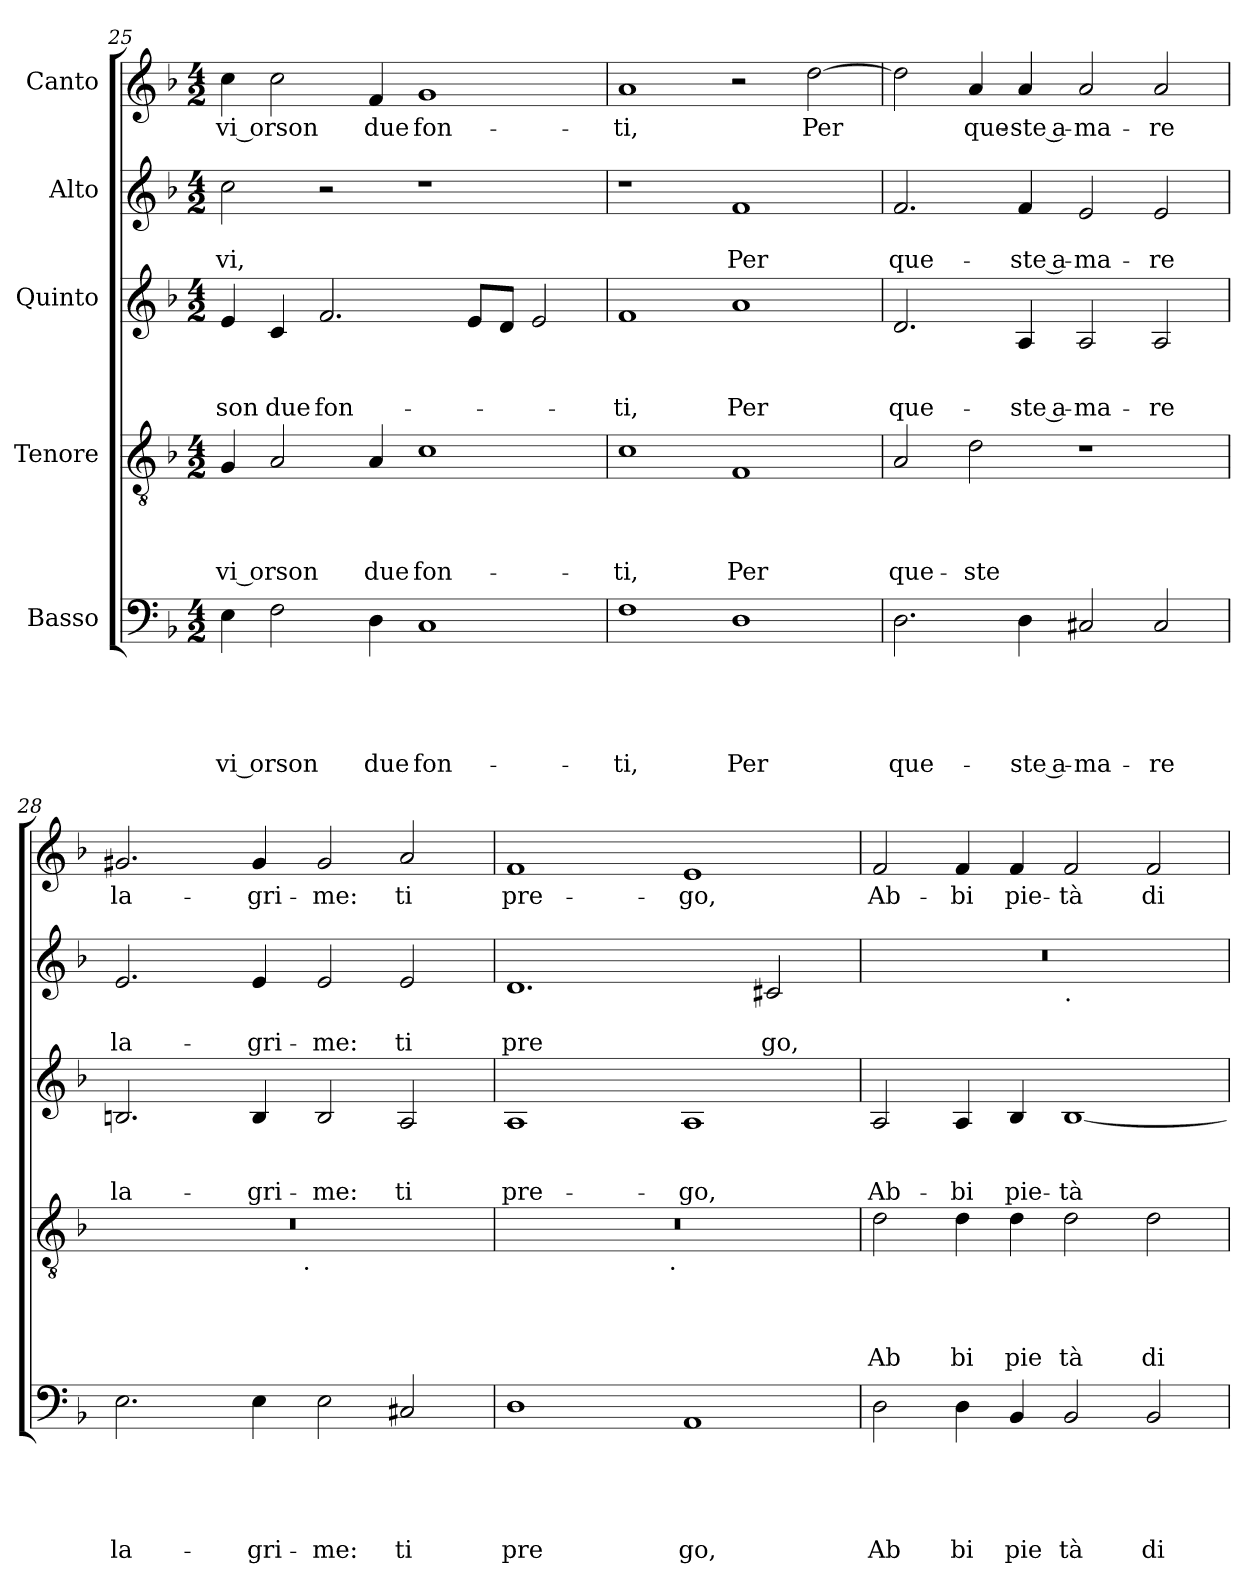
**kern	**text	**text	**text	**text	**text	**kern	**text	**text	**text	**text	**kern	**text	**text	**text	**kern	**text	**text	**kern	**text
*part5	*part5	*part5	*part5	*part5	*part5	*part4	*part4	*part4	*part4	*part4	*part3	*part3	*part3	*part3	*part2	*part2	*part2	*part1	*part1
*staff5	*staff5	*staff5	*staff5	*staff5	*staff5	*staff4	*staff4	*staff4	*staff4	*staff4	*staff3	*staff3	*staff3	*staff3	*staff2	*staff2	*staff2	*staff1	*staff1
*I"Basso	*	*	*	*	*	*I"Tenore	*	*	*	*	*I"Quinto	*	*	*	*I"Alto	*	*	*I"Canto	*
*clefF4	*	*	*	*	*	*clefGv2	*	*	*	*	*clefG2	*	*	*	*clefG2	*	*	*clefG2	*
*k[b-]	*	*	*	*	*	*k[b-]	*	*	*	*	*k[b-]	*	*	*	*k[b-]	*	*	*k[b-]	*
*F:	*	*	*	*	*	*F:	*	*	*	*	*F:	*	*	*	*F:	*	*	*F:	*
*M4/2	*	*	*	*	*	*M4/2	*	*	*	*	*M4/2	*	*	*	*M4/2	*	*	*M4/2	*
=25	=25	=25	=25	=25	=25	=25	=25	=25	=25	=25	=25	=25	=25	=25	=25	=25	=25	=25	=25
!	!	!	!	!	!LO:LY:b:rj	!	!	!	!	!LO:LY:b:rj	!	!	!	!LO:LY:b	!	!	!LO:LY:b	!	!LO:LY:b:rj
4E\	.	.	.	.	-vi orson	4G/	.	.	.	-vi orson	4e/	.	.	son	2cc\	.	-vi,	4cc\	-vi orson
!	!	!	!	!	!	!	!	!	!	!	!	!	!	!LO:LY:b	!	!	!	!	!
2F\	.	.	.	.	.	2A/	.	.	.	.	4c/	.	.	due	.	.	.	2cc\	.
!	!	!	!	!	!	!	!	!	!	!	!	!	!	!LO:LY:b	!	!	!	!	!
.	.	.	.	.	.	.	.	.	.	.	2.f/	.	.	fon-	2r	.	.	.	.
!	!	!	!	!	!LO:LY:b	!	!	!	!	!LO:LY:b	!	!	!	!	!	!	!	!	!LO:LY:b
4D\	.	.	.	.	due	4A/	.	.	.	due	.	.	.	.	.	.	.	4f/	due
!	!	!	!	!	!LO:LY:b	!	!	!	!	!LO:LY:b	!	!	!	!	!	!	!	!	!LO:LY:b
1C	.	.	.	.	fon-	1c	.	.	.	fon-	.	.	.	.	1r	.	.	1g	fon-
.	.	.	.	.	.	.	.	.	.	.	8e/L	.	.	.	.	.	.	.	.
.	.	.	.	.	.	.	.	.	.	.	8d/J	.	.	.	.	.	.	.	.
.	.	.	.	.	.	.	.	.	.	.	2e/	.	.	.	.	.	.	.	.
=26	=26	=26	=26	=26	=26	=26	=26	=26	=26	=26	=26	=26	=26	=26	=26	=26	=26	=26	=26
!	!	!	!	!	!LO:LY:b	!	!	!	!	!LO:LY:b	!	!	!	!LO:LY:b	!	!	!	!	!LO:LY:b
1F	.	.	.	.	-ti,	1c	.	.	.	-ti,	1f	.	.	-ti,	1r	.	.	1a	-ti,
!	!	!	!	!	!LO:LY:b	!	!	!	!	!LO:LY:b	!	!	!	!LO:LY:b	!	!	!LO:LY:b	!	!
1D	.	.	.	.	Per	1F	.	.	.	Per	1a	.	.	Per	1f	.	Per	2r	.
!	!	!	!	!	!	!	!	!	!	!	!	!	!	!	!	!	!	!	!LO:LY:b
.	.	.	.	.	.	.	.	.	.	.	.	.	.	.	.	.	.	[>2dd\	Per
=27	=27	=27	=27	=27	=27	=27	=27	=27	=27	=27	=27	=27	=27	=27	=27	=27	=27	=27	=27
!	!	!	!	!	!LO:LY:b	!	!	!	!	!LO:LY:b	!	!	!	!LO:LY:b	!	!	!LO:LY:b	!	!
2.D\	.	.	.	.	que-	2A/	.	.	.	que-	2.d/	.	.	que-	2.f/	.	que-	2dd\]	.
!	!	!	!	!	!	!	!	!	!	!LO:LY:b	!	!	!	!	!	!	!	!	!LO:LY:b
.	.	.	.	.	.	2d\	.	.	.	-ste	.	.	.	.	.	.	.	4a/	que-
!	!	!	!	!	!LO:LY:b:rj	!	!	!	!	!	!	!	!	!LO:LY:b:rj	!	!	!LO:LY:b:rj	!	!LO:LY:b:rj
4D\	.	.	.	.	-ste a-	.	.	.	.	.	4A/	.	.	-ste a-	4f/	.	-ste a-	4a/	-ste a-
!	!	!	!	!	!LO:LY:b	!	!	!	!	!	!	!	!	!LO:LY:b	!	!	!LO:LY:b	!	!LO:LY:b
2C#X/	.	.	.	.	-ma-	1r	.	.	.	.	2A/	.	.	-ma-	2e/	.	-ma-	2a/	-ma-
!	!	!	!	!	!LO:LY:b	!	!	!	!	!	!	!	!	!LO:LY:b	!	!	!LO:LY:b	!	!LO:LY:b
2C#/	.	.	.	.	-re	.	.	.	.	.	2A/	.	.	-re	2e/	.	-re	2a/	-re
=28	=28	=28	=28	=28	=28	=28	=28	=28	=28	=28	=28	=28	=28	=28	=28	=28	=28	=28	=28
!	!	!	!	!	!LO:LY:b	!	!	!	!	!	!	!	!	!LO:LY:b	!	!	!LO:LY:b	!	!LO:LY:b
*	*	*	*	*	*	*^	*	*	*	*	*	*	*	*	*	*	*	*	*
2.E\	.	.	.	.	la-	0r	2ryy	.	.	.	.	2.Bn/	.	.	la-	2.e/	.	la-	2.g#X/	la-
.	.	.	.	.	.	.	4...ryy	.	.	.	.	.	.	.	.	.	.	.	.	.
!	!	!	!	!	!LO:LY:b	!	!	!	!	!	!	!	!	!	!LO:LY:b	!	!	!LO:LY:b	!	!LO:LY:b
4E\	.	.	.	.	-gri-	.	.	.	.	.	.	4B/	.	.	-gri-	4e/	.	-gri-	4g#/	-gri-
!	!	!	!	!	!	!	!LO:TX:b:t=.	!	!	!	!	!	!	!	!	!	!	!	!	!
.	.	.	.	.	.	.	1ryy	.	.	.	.	.	.	.	.	.	.	.	.	.
!	!	!	!	!	!LO:LY:b	!	!	!	!	!	!	!	!	!	!LO:LY:b	!	!	!LO:LY:b	!	!LO:LY:b
2E\	.	.	.	.	-me:	.	.	.	.	.	.	2B/	.	.	-me:	2e/	.	-me:	2g#/	-me:
!	!	!	!	!	!LO:LY:b	!	!	!	!	!	!	!	!	!	!LO:LY:b	!	!	!LO:LY:b	!	!LO:LY:b
2C#X/	.	.	.	.	ti	.	.	.	.	.	.	2A/	.	.	ti	2e/	.	ti	2a/	ti
.	.	.	.	.	.	.	32ryy	.	.	.	.	.	.	.	.	.	.	.	.	.
!!LO:LB:g=z
=29	=29	=29	=29	=29	=29	=29	=29	=29	=29	=29	=29	=29	=29	=29	=29	=29	=29	=29	=29	=29
!	!	!	!	!	!LO:LY:b	!	!	!	!	!	!	!	!	!	!LO:LY:b	!	!	!LO:LY:b	!	!LO:LY:b
1D	.	.	.	.	pre	0r	2ryy	.	.	.	.	1A	.	.	pre-	1.d	.	pre	1f	pre-
.	.	.	.	.	.	.	4...ryy	.	.	.	.	.	.	.	.	.	.	.	.	.
!	!	!	!	!	!	!	!LO:TX:b:t=.	!	!	!	!	!	!	!	!	!	!	!	!	!
.	.	.	.	.	.	.	1ryy	.	.	.	.	.	.	.	.	.	.	.	.	.
!	!	!	!	!	!LO:LY:b	!	!	!	!	!	!	!	!	!	!LO:LY:b	!	!	!	!	!LO:LY:b
1AA	.	.	.	.	go,	.	.	.	.	.	.	1A	.	.	-go,	.	.	.	1e	-go,
!	!	!	!	!	!	!	!	!	!	!	!	!	!	!	!	!	!	!LO:LY:b	!	!
.	.	.	.	.	.	.	.	.	.	.	.	.	.	.	.	2c#X/	.	go,	.	.
.	.	.	.	.	.	.	32ryy	.	.	.	.	.	.	.	.	.	.	.	.	.
=30	=30	=30	=30	=30	=30	=30	=30	=30	=30	=30	=30	=30	=30	=30	=30	=30	=30	=30	=30	=30
!	!	!	!	!	!LO:LY:b	!	!	!	!	!	!LO:LY:b	!	!	!	!LO:LY:b	!	!	!	!	!LO:LY:b
*	*	*	*	*	*	*v	*v	*	*	*	*	*	*	*	*	*^	*	*	*	*
2D\	.	.	.	.	Ab	2d\	.	.	.	Ab	2A/	.	.	Ab-	0r	1ryy	.	.	2f/	Ab-
!	!	!	!	!	!LO:LY:b	!	!	!	!	!LO:LY:b	!	!	!	!LO:LY:b	!	!	!	!	!	!LO:LY:b
4D\	.	.	.	.	bi	4d\	.	.	.	bi	4A/	.	.	-bi	.	.	.	.	4f/	-bi
!	!	!	!	!	!LO:LY:b	!	!	!	!	!LO:LY:b	!	!	!	!LO:LY:b	!	!	!	!	!	!LO:LY:b
4BB-/	.	.	.	.	pie	4d\	.	.	.	pie	4B-/	.	.	pie-	.	.	.	.	4f/	pie-
!	!	!	!	!	!	!	!	!	!	!	!	!	!	!	!	!LO:TX:b:t=.	!	!	!	!
!	!	!	!	!	!LO:LY:b	!	!	!	!	!LO:LY:b	!	!	!	!LO:LY:b	!	!	!	!	!	!LO:LY:b
2BB-/	.	.	.	.	tà	2d\	.	.	.	tà	[<1B-	.	.	-tà	.	1ryy	.	.	2f/	-tà
!	!	!	!	!	!LO:LY:b	!	!	!	!	!LO:LY:b	!	!	!	!	!	!	!	!	!	!LO:LY:b
2BB-/	.	.	.	.	di	2d\	.	.	.	di	.	.	.	.	.	.	.	.	2f/	di
*	*	*	*	*	*	*	*	*	*	*	*	*	*	*	*v	*v	*	*	*	*
=	=	=	=	=	=	=	=	=	=	=	=	=	=	=	=	=	=	=	=
*-	*-	*-	*-	*-	*-	*-	*-	*-	*-	*-	*-	*-	*-	*-	*-	*-	*-	*-	*-
